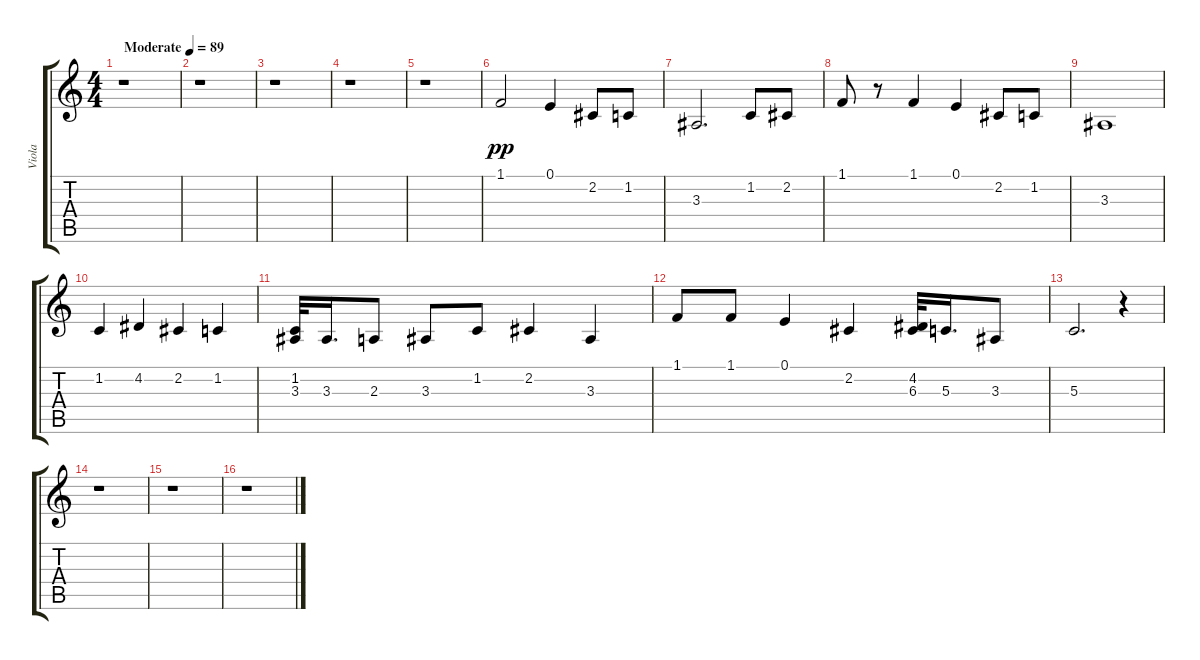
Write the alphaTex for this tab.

\track ("Viola" "Viola") {instrument pizzicatostrings}
\staff {score tabs}
\tuning (E4 B3 G3 D3 A2 E2) {hide}
\ts (4 4)
\tempo (89 "Moderate")
\clef g2
\ks c
r.1{dy pp instrument pizzicatostrings} |
r.1 |
r.1 |
r.1 |
r.1 |
1.1.2 0.1.4 2.2.8 1.2.8 |
3.3.2{d} 1.2.8 2.2.8 |
1.1.8 r.8 1.1.4 0.1.4 2.2.8 1.2.8 |
3.3.1 |
1.2.4 4.2.4 2.2.4 1.2.4 |
(1.2 3.3).32 3.3.16{d} 2.3.8 3.3.8 1.2.8 2.2.4 3.3.4 |
1.1.8 1.1.8 0.1.4 2.2.4 (4.2 6.3).32 5.3.16{d} 3.3.8 |
5.3.2{d} r.4 |
r.1 |
r.1 |
r.1
